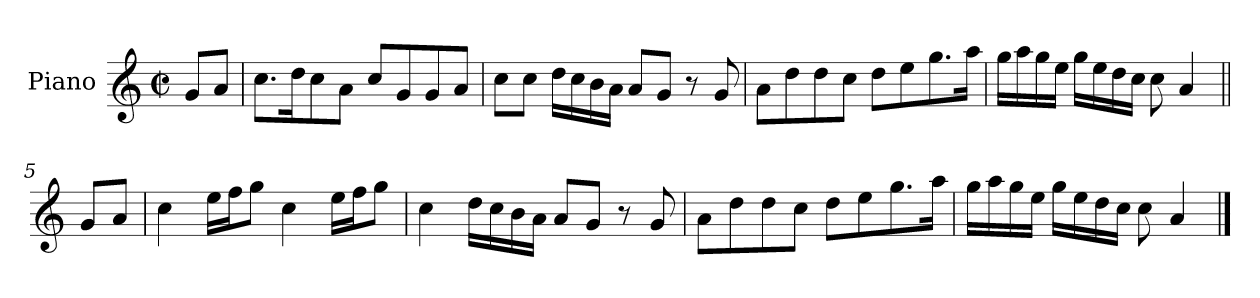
**kern
*part1
*staff1
*I"Piano
*I'Pno.
*clefG2
*k[]
*M2/2
*met(c|)
=
8g/L
8a/J
=1
8.cc\L
16dd\K
8cc\
8a\J
8cc/L
8g/
8g/
8a/J
=2
8cc\L
8cc\J
16dd\LL
16cc\
16b\
16a\JJ
8a/L
8g/J
8r
8g/
=3
8a\L
8dd\
8dd\
8cc\J
8dd\L
8ee\
8.gg\
16aa\Jk
=4
16gg\LL
16aa\
16gg\
16ee\JJ
16gg\LL
16ee\
16dd\
16cc\JJ
8cc\
4a/
=5||
8g/L
8a/J
!!LO:LB:g=z
=6
4cc\
16ee\LL
16ff\J
8gg\J
4cc\
16ee\LL
16ff\J
8gg\J
=7
4cc\
16dd\LL
16cc\
16b\
16a\JJ
8a/L
8g/J
8r
8g/
=8
8a\L
8dd\
8dd\
8cc\J
8dd\L
8ee\
8.gg\
16aa\Jk
=9
16gg\LL
16aa\
16gg\
16ee\JJ
16gg\LL
16ee\
16dd\
16cc\JJ
8cc\
4a/
==
*-
